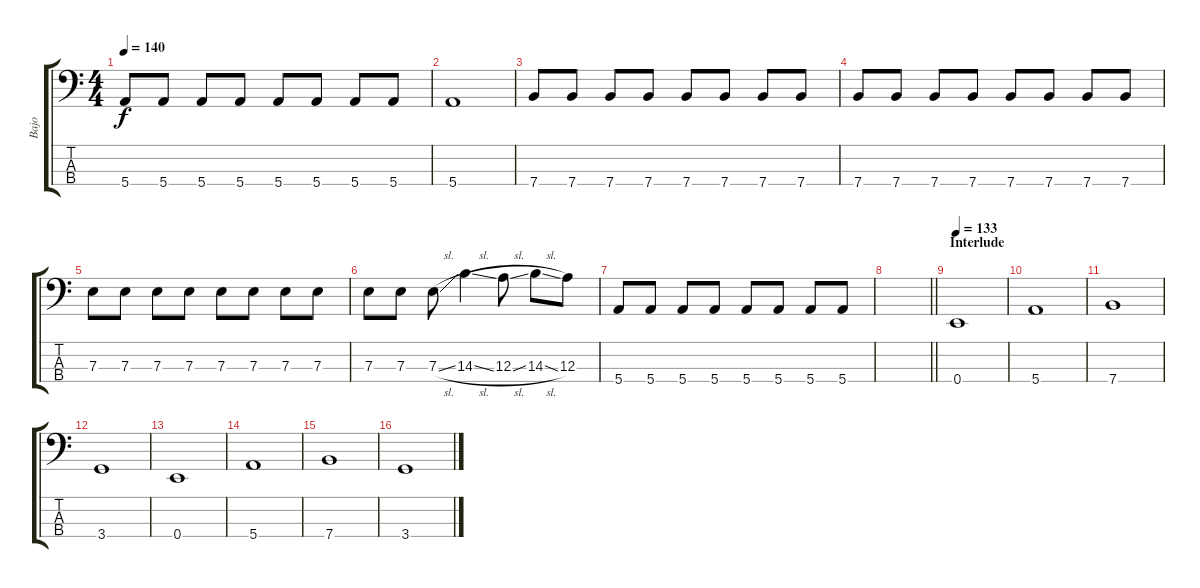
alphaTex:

\track ("Bajo" "Bajo") {instrument electricbassfinger}
\staff {score tabs}
\tuning (G2 D2 A1 E1) {hide}
\ts (4 4)
\tempo 140
\clef f4
\ks c
5.4.8{dy f} 5.4.8 5.4.8 5.4.8 5.4.8 5.4.8 5.4.8 5.4.8 |
5.4.1 |
7.4.8 7.4.8 7.4.8 7.4.8 7.4.8 7.4.8 7.4.8 7.4.8 |
7.4.8 7.4.8 7.4.8 7.4.8 7.4.8 7.4.8 7.4.8 7.4.8 |
7.3.8 7.3.8 7.3.8 7.3.8 7.3.8 7.3.8 7.3.8 7.3.8 |
7.3.8 7.3.8 7.3{sl}.8 14.3{sl}.4 12.3{sl}.8 14.3{sl}.8 12.3.8 |
5.4.8 5.4.8 5.4.8 5.4.8 5.4.8 5.4.8 5.4.8 5.4.8 |
\barLineRight lightlight
|
\section ("" "Interlude")
\tempo 133
0.4.1 |
5.4.1 |
7.4.1 |
3.4.1 |
0.4.1 |
5.4.1 |
7.4.1 |
3.4.1
